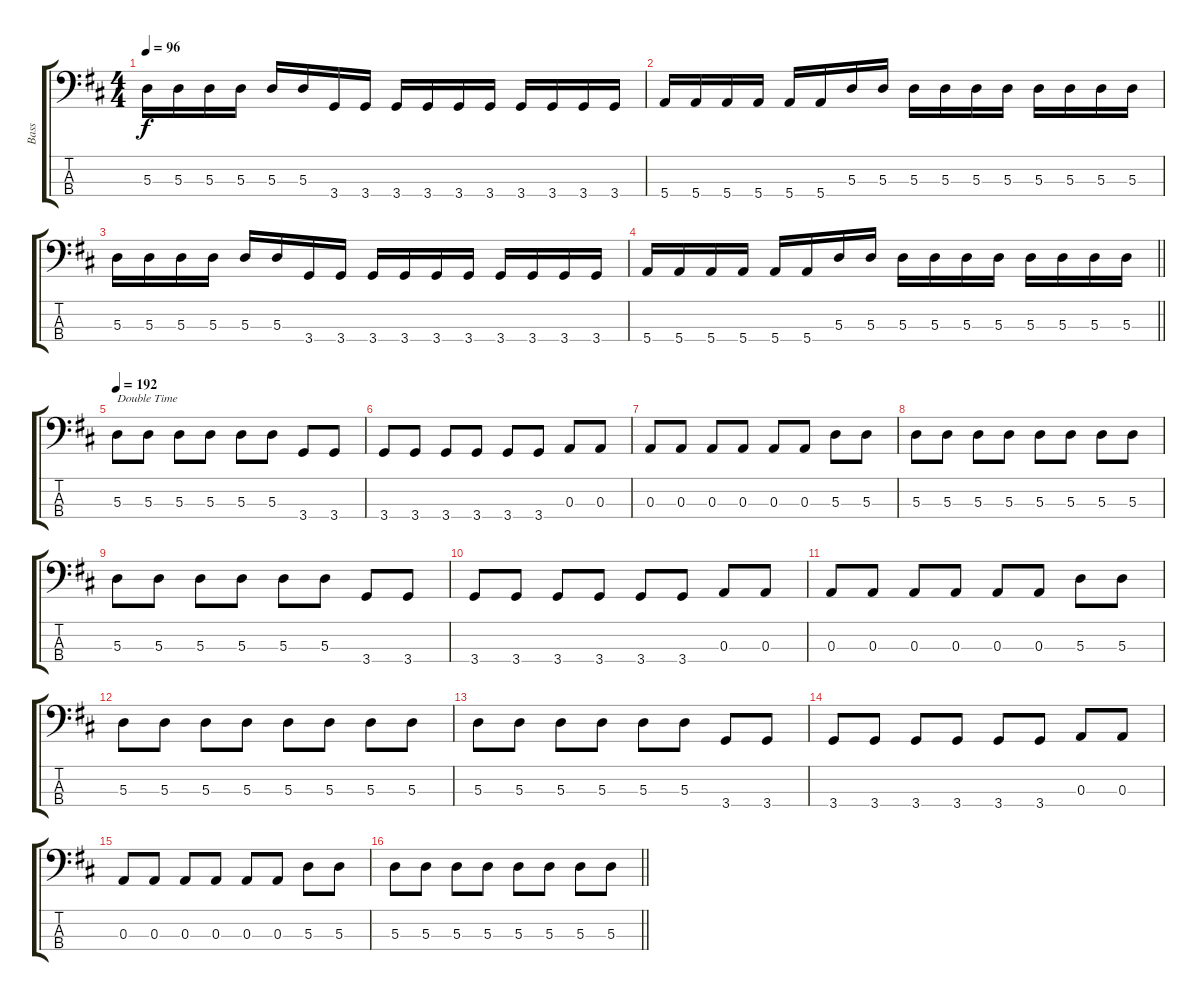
\track ("Bass" "Bass") {instrument electricbassfinger}
\staff {score tabs}
\tuning (G2 D2 A1 E1) {hide}
\ts (4 4)
\tempo 96
\clef f4
\ks d
5.3.16{dy f} 5.3.16 5.3.16 5.3.16 5.3.16 5.3.16 3.4.16 3.4.16 3.4.16 3.4.16 3.4.16 3.4.16 3.4.16 3.4.16 3.4.16 3.4.16 |
5.4.16 5.4.16 5.4.16 5.4.16 5.4.16 5.4.16 5.3.16 5.3.16 5.3.16 5.3.16 5.3.16 5.3.16 5.3.16 5.3.16 5.3.16 5.3.16 |
5.3.16 5.3.16 5.3.16 5.3.16 5.3.16 5.3.16 3.4.16 3.4.16 3.4.16 3.4.16 3.4.16 3.4.16 3.4.16 3.4.16 3.4.16 3.4.16 |
\barLineRight lightlight
5.4.16 5.4.16 5.4.16 5.4.16 5.4.16 5.4.16 5.3.16 5.3.16 5.3.16 5.3.16 5.3.16 5.3.16 5.3.16 5.3.16 5.3.16 5.3.16 |
\tempo 192
5.3.8{txt "Double Time"} 5.3.8 5.3.8 5.3.8 5.3.8 5.3.8 3.4.8 3.4.8 |
3.4.8 3.4.8 3.4.8 3.4.8 3.4.8 3.4.8 0.3.8 0.3.8 |
0.3.8 0.3.8 0.3.8 0.3.8 0.3.8 0.3.8 5.3.8 5.3.8 |
5.3.8 5.3.8 5.3.8 5.3.8 5.3.8 5.3.8 5.3.8 5.3.8 |
5.3.8{volume 7} 5.3.8 5.3.8 5.3.8 5.3.8 5.3.8 3.4.8 3.4.8 |
3.4.8 3.4.8 3.4.8 3.4.8 3.4.8 3.4.8 0.3.8 0.3.8 |
0.3.8 0.3.8 0.3.8 0.3.8 0.3.8 0.3.8 5.3.8 5.3.8 |
5.3.8 5.3.8 5.3.8 5.3.8 5.3.8 5.3.8 5.3.8 5.3.8 |
5.3.8{volume 0} 5.3.8 5.3.8 5.3.8 5.3.8 5.3.8 3.4.8 3.4.8 |
3.4.8 3.4.8 3.4.8 3.4.8 3.4.8 3.4.8 0.3.8 0.3.8 |
0.3.8 0.3.8 0.3.8 0.3.8 0.3.8 0.3.8 5.3.8 5.3.8 |
\barLineRight lightlight
5.3.8 5.3.8 5.3.8 5.3.8 5.3.8 5.3.8 5.3.8 5.3.8
